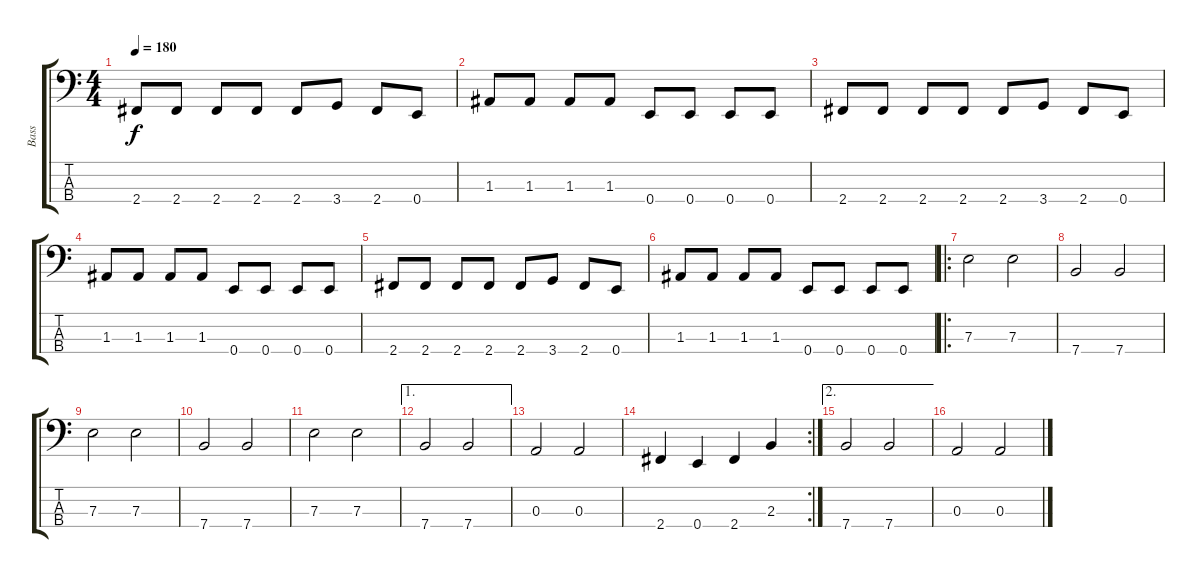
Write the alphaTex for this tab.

\track ("Bass" "Bass") {instrument electricbassfinger}
\staff {score tabs}
\tuning (G2 D2 A1 E1) {hide}
\ts (4 4)
\tempo 180
\clef f4
\ks c
2.4.8{dy f} 2.4.8 2.4.8 2.4.8 2.4.8 3.4.8 2.4.8 0.4.8 |
1.3.8 1.3.8 1.3.8 1.3.8 0.4.8 0.4.8 0.4.8 0.4.8 |
2.4.8 2.4.8 2.4.8 2.4.8 2.4.8 3.4.8 2.4.8 0.4.8 |
1.3.8 1.3.8 1.3.8 1.3.8 0.4.8 0.4.8 0.4.8 0.4.8 |
2.4.8 2.4.8 2.4.8 2.4.8 2.4.8 3.4.8 2.4.8 0.4.8 |
1.3.8 1.3.8 1.3.8 1.3.8 0.4.8 0.4.8 0.4.8 0.4.8 |
\ro
7.3.2 7.3.2 |
7.4.2 7.4.2 |
7.3.2 7.3.2 |
7.4.2 7.4.2 |
7.3.2 7.3.2 |
\ae 1
7.4.2 7.4.2 |
0.3.2 0.3.2 |
\rc 2
2.4.4 0.4.4 2.4.4 2.3.4 |
\ae 2
7.4.2 7.4.2 |
0.3.2 0.3.2
